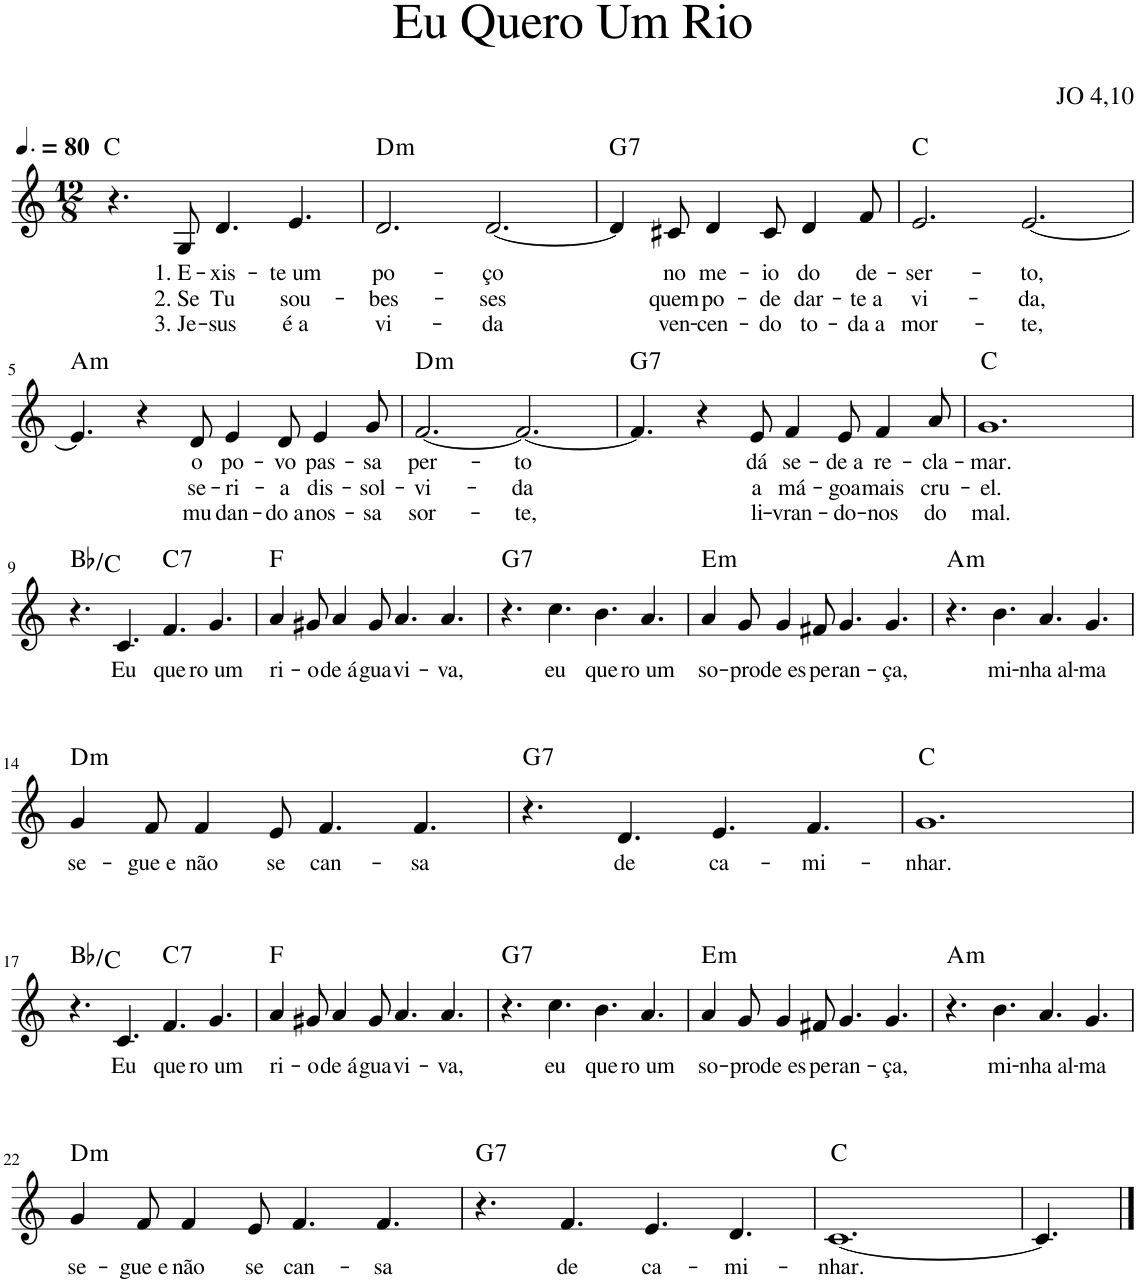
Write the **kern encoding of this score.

**kern	**text	**text	**text	**harte
*part1	*part1	*part1	*part1	*part1
*staff1	*staff1	*staff1	*staff1	*
*I"Voz	*	*	*	*
*I'Vo.	*	*	*	*
*clefG2	*	*	*	*
*k[]	*	*	*	*
*M12/8	*	*	*	*
*MM120	*	*	*	*
=1	=1	=1	=1	=1
4.r	.	.	.	C:maj
!	!LO:LY:b	!LO:LY:b	!LO:LY:b	!
8G/	1. E-	2. Se	3. Je-	.
!	!LO:LY:b	!LO:LY:b	!LO:LY:b	!
4.d/	-xis-	Tu	-sus	.
!	!LO:LY:b	!LO:LY:b	!LO:LY:b	!
4.e/	-te um	sou-	é a	.
=2	=2	=2	=2	=2
!	!LO:LY:b	!LO:LY:b	!LO:LY:b	!LO:H:kt=m
2.d/	po-	-bes-	vi-	D:min
!	!LO:LY:b	!LO:LY:b	!LO:LY:b	!
[2.d/	-ço	-ses	-da	.
=3	=3	=3	=3	=3
!	!	!	!	!LO:H:kt=7
4d/]	.	.	.	G:7
!	!LO:LY:b	!LO:LY:b	!LO:LY:b	!
8c#X/	no	quem	ven-	.
!	!LO:LY:b	!LO:LY:b	!LO:LY:b	!
4d/	me-	po-	-cen-	.
!	!LO:LY:b	!LO:LY:b	!LO:LY:b	!
8c#/	-io	-de	-do	.
!	!LO:LY:b	!LO:LY:b	!LO:LY:b	!
4d/	do	dar-	to-	.
!	!LO:LY:b	!LO:LY:b	!LO:LY:b	!
8f/	de-	-te a	-da a	.
=4	=4	=4	=4	=4
!	!LO:LY:b	!LO:LY:b	!LO:LY:b	!
2.e/	-ser-	vi-	mor-	C:maj
!	!LO:LY:b	!LO:LY:b	!LO:LY:b	!
[2.e/	-to,	-da,	-te,	.
!!LO:LB:g=z
=5	=5	=5	=5	=5
!	!	!	!	!LO:H:kt=m
4.e/]	.	.	.	A:min
4r	.	.	.	.
!	!LO:LY:b	!LO:LY:b	!LO:LY:b	!
8d/	o	se-	mu-	.
!	!LO:LY:b	!LO:LY:b	!LO:LY:b	!
4e/	po-	-ri-	-dan-	.
!	!LO:LY:b	!LO:LY:b	!LO:LY:b	!
8d/	-vo	-a	-do a	.
!	!LO:LY:b	!LO:LY:b	!LO:LY:b	!
4e/	pas-	dis-	nos-	.
!	!LO:LY:b	!LO:LY:b	!LO:LY:b	!
8g/	-sa	-sol-	-sa	.
=6	=6	=6	=6	=6
!	!LO:LY:b	!LO:LY:b	!LO:LY:b	!LO:H:kt=m
[2.f/	per-	-vi-	sor-	D:min
!	!LO:LY:b	!LO:LY:b	!LO:LY:b	!
2.f/_	-to	-da	-te,	.
=7	=7	=7	=7	=7
!	!	!	!	!LO:H:kt=7
4.f/]	.	.	.	G:7
4r	.	.	.	.
!	!LO:LY:b	!LO:LY:b	!LO:LY:b	!
8e/	dá	a	li-	.
!	!LO:LY:b	!LO:LY:b	!LO:LY:b	!
4f/	se-	má-	-vran-	.
!	!LO:LY:b	!LO:LY:b	!LO:LY:b	!
8e/	-de a	-goa	-do-	.
!	!LO:LY:b	!LO:LY:b	!LO:LY:b	!
4f/	re-	mais	-nos	.
!	!LO:LY:b	!LO:LY:b	!LO:LY:b	!
8a/	-cla-	cru-	do	.
=8	=8	=8	=8	=8
!	!LO:LY:b	!LO:LY:b	!LO:LY:b	!
1.g	-mar.	-el.	mal.	C:maj
!!LO:LB:g=z
=9	=9	=9	=9	=9
4.r	.	.	.	Bb:maj/2
!	!LO:LY:b	!	!	!
4.c/	Eu	.	.	.
!	!LO:LY:b	!	!	!LO:H:kt=7
4.f/	que-	.	.	C:7
!	!LO:LY:b	!	!	!
4.g/	-ro um	.	.	.
=10	=10	=10	=10	=10
!	!LO:LY:b	!	!	!
4a/	ri-	.	.	F:maj
!	!LO:LY:b	!	!	!
8g#X/	-o	.	.	.
!	!LO:LY:b	!	!	!
4a/	de á-	.	.	.
!	!LO:LY:b	!	!	!
8g#/	-gua	.	.	.
!	!LO:LY:b	!	!	!
4.a/	vi-	.	.	.
!	!LO:LY:b	!	!	!
4.a/	-va,	.	.	.
=11	=11	=11	=11	=11
!	!	!	!	!LO:H:kt=7
4.r	.	.	.	G:7
!	!LO:LY:b	!	!	!
4.cc\	eu	.	.	.
!	!LO:LY:b	!	!	!
4.b\	que-	.	.	.
!	!LO:LY:b	!	!	!
4.a/	-ro um	.	.	.
=12	=12	=12	=12	=12
!	!LO:LY:b	!	!	!LO:H:kt=m
4a/	so-	.	.	E:min
!	!LO:LY:b	!	!	!
8g/	-pro	.	.	.
!	!LO:LY:b	!	!	!
4g/	de es-	.	.	.
!	!LO:LY:b	!	!	!
8f#X/	-pe-	.	.	.
!	!LO:LY:b	!	!	!
4.g/	-ran-	.	.	.
!	!LO:LY:b	!	!	!
4.g/	-ça,	.	.	.
=13	=13	=13	=13	=13
!	!	!	!	!LO:H:kt=m
4.r	.	.	.	A:min
!	!LO:LY:b	!	!	!
4.b\	mi-	.	.	.
!	!LO:LY:b	!	!	!
4.a/	-nha al-	.	.	.
!	!LO:LY:b	!	!	!
4.g/	-ma	.	.	.
!!LO:LB:g=z
=14	=14	=14	=14	=14
!	!LO:LY:b	!	!	!LO:H:kt=m
4g/	se-	.	.	D:min
!	!LO:LY:b	!	!	!
8f/	-gue e	.	.	.
!	!LO:LY:b	!	!	!
4f/	não	.	.	.
!	!LO:LY:b	!	!	!
8e/	se	.	.	.
!	!LO:LY:b	!	!	!
4.f/	can-	.	.	.
!	!LO:LY:b	!	!	!
4.f/	-sa	.	.	.
=15	=15	=15	=15	=15
!	!	!	!	!LO:H:kt=7
4.r	.	.	.	G:7
!	!LO:LY:b	!	!	!
4.d/	de	.	.	.
!	!LO:LY:b	!	!	!
4.e/	ca-	.	.	.
!	!LO:LY:b	!	!	!
4.f/	-mi-	.	.	.
=16	=16	=16	=16	=16
!	!LO:LY:b	!	!	!
1.g	-nhar.	.	.	C:maj
!!LO:LB:g=z
=17	=17	=17	=17	=17
4.r	.	.	.	Bb:maj/2
!	!LO:LY:b	!	!	!
4.c/	Eu	.	.	.
!	!LO:LY:b	!	!	!LO:H:kt=7
4.f/	que-	.	.	C:7
!	!LO:LY:b	!	!	!
4.g/	-ro um	.	.	.
=18	=18	=18	=18	=18
!	!LO:LY:b	!	!	!
4a/	ri-	.	.	F:maj
!	!LO:LY:b	!	!	!
8g#X/	-o	.	.	.
!	!LO:LY:b	!	!	!
4a/	de á-	.	.	.
!	!LO:LY:b	!	!	!
8g#/	-gua	.	.	.
!	!LO:LY:b	!	!	!
4.a/	vi-	.	.	.
!	!LO:LY:b	!	!	!
4.a/	-va,	.	.	.
=19	=19	=19	=19	=19
!	!	!	!	!LO:H:kt=7
4.r	.	.	.	G:7
!	!LO:LY:b	!	!	!
4.cc\	eu	.	.	.
!	!LO:LY:b	!	!	!
4.b\	que-	.	.	.
!	!LO:LY:b	!	!	!
4.a/	-ro um	.	.	.
=20	=20	=20	=20	=20
!	!LO:LY:b	!	!	!LO:H:kt=m
4a/	so-	.	.	E:min
!	!LO:LY:b	!	!	!
8g/	-pro	.	.	.
!	!LO:LY:b	!	!	!
4g/	de es-	.	.	.
!	!LO:LY:b	!	!	!
8f#X/	-pe-	.	.	.
!	!LO:LY:b	!	!	!
4.g/	-ran-	.	.	.
!	!LO:LY:b	!	!	!
4.g/	-ça,	.	.	.
=21	=21	=21	=21	=21
!	!	!	!	!LO:H:kt=m
4.r	.	.	.	A:min
!	!LO:LY:b	!	!	!
4.b\	mi-	.	.	.
!	!LO:LY:b	!	!	!
4.a/	-nha al-	.	.	.
!	!LO:LY:b	!	!	!
4.g/	-ma	.	.	.
!!LO:LB:g=z
=22	=22	=22	=22	=22
!	!LO:LY:b	!	!	!LO:H:kt=m
4g/	se-	.	.	D:min
!	!LO:LY:b	!	!	!
8f/	-gue e	.	.	.
!	!LO:LY:b	!	!	!
4f/	não	.	.	.
!	!LO:LY:b	!	!	!
8e/	se	.	.	.
!	!LO:LY:b	!	!	!
4.f/	can-	.	.	.
!	!LO:LY:b	!	!	!
4.f/	-sa	.	.	.
=23	=23	=23	=23	=23
!	!	!	!	!LO:H:kt=7
4.r	.	.	.	G:7
!	!LO:LY:b	!	!	!
4.f/	de	.	.	.
!	!LO:LY:b	!	!	!
4.e/	ca-	.	.	.
!	!LO:LY:b	!	!	!
4.d/	-mi-	.	.	.
=24	=24	=24	=24	=24
!	!LO:LY:b	!	!	!
[1.c	-nhar.	.	.	C:maj
=25	=25	=25	=25	=25
4.c/]	.	.	.	.
==	==	==	==	==
*-	*-	*-	*-	*-
